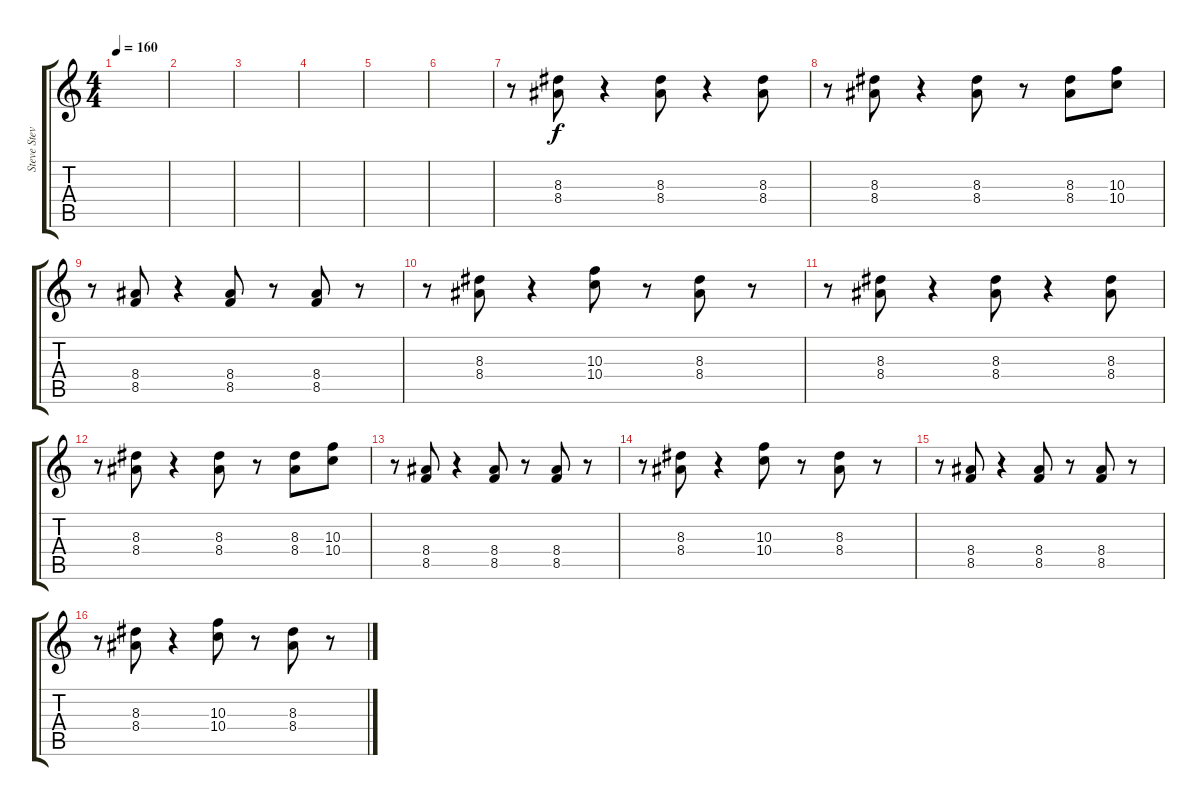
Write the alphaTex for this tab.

\track ("Steve Stevens" "Steve Stev") {instrument distortionguitar}
\staff {score tabs}
\tuning (E4 B3 G3 D3 A2 E2) {hide}
\ts (4 4)
\tempo 160
\clef g2
\ks c
|
|
|
|
|
|
r.8 (8.3 8.4).8 r.4 (8.3 8.4).8 r.4 (8.3 8.4).8 |
r.8 (8.3 8.4).8 r.4 (8.3 8.4).8 r.8 (8.3 8.4).8 (10.3 10.4).8 |
r.8 (8.4 8.5).8 r.4 (8.4 8.5).8 r.8 (8.4 8.5).8 r.8 |
r.8 (8.3 8.4).8 r.4 (10.3 10.4).8 r.8 (8.3 8.4).8 r.8 |
r.8 (8.3 8.4).8 r.4 (8.3 8.4).8 r.4 (8.3 8.4).8 |
r.8 (8.3 8.4).8 r.4 (8.3 8.4).8 r.8 (8.3 8.4).8 (10.3 10.4).8 |
r.8 (8.4 8.5).8 r.4 (8.4 8.5).8 r.8 (8.4 8.5).8 r.8 |
r.8 (8.3 8.4).8 r.4 (10.3 10.4).8 r.8 (8.3 8.4).8 r.8 |
r.8 (8.4 8.5).8 r.4 (8.4 8.5).8 r.8 (8.4 8.5).8 r.8 |
r.8 (8.3 8.4).8 r.4 (10.3 10.4).8 r.8 (8.3 8.4).8 r.8
